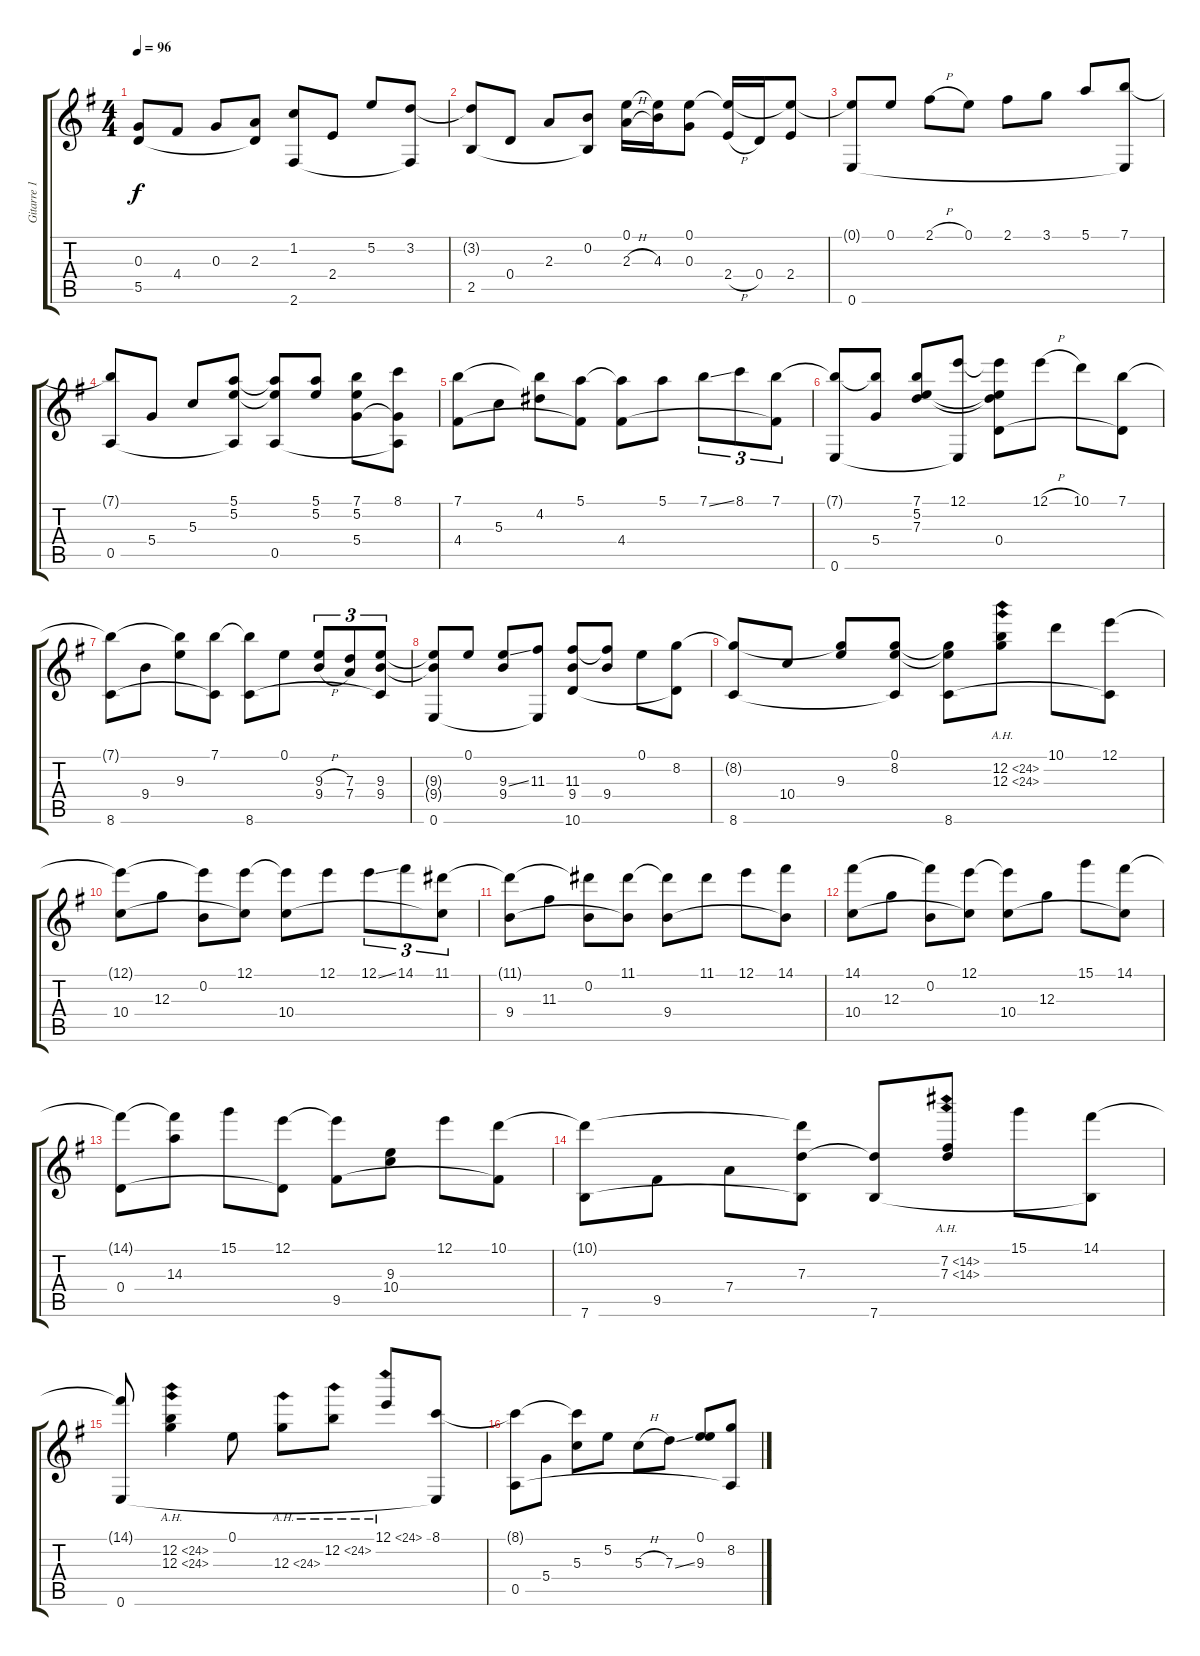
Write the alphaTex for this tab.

\track ("Gitarre 1" "Gitarre 1") {instrument acousticguitarsteel}
\staff {score tabs}
\tuning (E4 B3 G3 D3 A2 E2) {hide}
\ts (4 4)
\tempo 96
\clef g2
\ks g
(0.3{t} 5.5).8{dy f} 4.4.8 0.3.8 (2.3 5.5{t}).8 (1.2 2.6).8 2.4.8 5.2.8 (3.2 2.6{t}).8 |
(3.2{t} 2.5).8 0.4.8 2.3.8 (0.2 2.5{t}).8 (0.1 2.3{h}).16 (0.1{t} 4.3).16 (0.1 0.3).8 (0.1{t} 2.4{h}).16 0.4.16 (0.1{t} 2.4).8 |
(0.1{t} 0.6).8 0.1.8 2.1{h}.8 0.1.8 2.1.8 3.1.8 5.1.8 (7.1 0.6{t}).8 |
(7.1{t} 0.5).8 5.4.8 5.3.8 (5.1 5.2 0.5{t}).8 (5.1{t} 5.2{t} 0.5).8 (5.1 5.2).8 (7.1 5.2 5.4).8 (8.1 5.4{t} 0.5{t}).8 |
(7.1 4.4).8 5.3.8 (7.1{t} 4.2).8 (5.1 4.4{t}).8 (5.1{t} 4.4).8 5.1.8 7.1{ss}.8{tu (3 2)} 8.1.8{tu (3 2)} (7.1 4.4{t}).8{tu (3 2)} |
(7.1{t} 0.6).8 (7.1{t} 5.4).8 (7.1 5.2 7.3).8 (12.1 0.6{t}).8 (12.1{t} 5.2{t} 7.3{t} 0.4).8 12.1{h}.8 10.1.8 (7.1 0.4{t}).8 |
(7.1{t} 8.6).8 9.4.8 (7.1{t} 9.3).8 (7.1 8.6{t}).8 (7.1{t} 8.6).8 0.1.8 (9.3{h} 9.4{h}).8{tu (3 2)} (7.3 7.4).8{tu (3 2)} (9.3 9.4 8.6{t}).8{tu (3 2)} |
(9.3{t} 9.4{t} 0.6).8 0.1.8 (9.3{ss} 9.4).8 (11.3 0.6{t}).8 (11.3 9.4 10.6).8 (11.3{t} 9.4).8 0.1.8 (8.2 10.6{t}).8 |
(8.2{t} 8.6).8 10.4.8 (8.2{t} 9.3).8 (0.1 8.2 8.6{t}).8 (0.1{t} 8.2{t} 8.6).8 (12.2{ah 12} 12.3{ah 12}).8 10.1.8 (12.1 8.6{t}).8 |
(12.1{t} 10.4).8 12.3.8 (12.1{t} 0.2).8 (12.1 10.4{t}).8 (12.1{t} 10.4).8 12.1.8 12.1{ss}.8{tu (3 2)} 14.1.8{tu (3 2)} (11.1 10.4{t}).8{tu (3 2)} |
(11.1{t} 9.4).8 11.3.8 (11.1{t} 0.2).8 (11.1 9.4{t}).8 (11.1{t} 9.4).8 11.1.8 12.1.8 (14.1 9.4{t}).8 |
(14.1 10.4).8 12.3.8 (14.1{t} 0.2).8 (12.1 10.4{t}).8 (12.1{t} 10.4).8 12.3.8 15.1.8 (14.1 10.4{t}).8 |
(14.1{t} 0.4).8 (14.1{t} 14.3).8 15.1.8 (12.1 0.4{t}).8 (12.1{t} 9.5).8 (9.3 10.4).8 12.1.8 (10.1 9.5{t}).8 |
(10.1{t} 7.6).8 9.5.8 7.4.8 (10.1{t} 7.3 7.6{t}).8 (7.3{t} 7.6).8 (7.2{ah 7} 7.3{ah 7}).8 15.1.8 (14.1 7.6{t}).8 |
(14.1{t} 0.6).8 (12.2{ah 12} 12.3{ah 12}).4 0.1.8 12.3{ah 12}.8 12.2{ah 12}.8 12.1{ah 12}.8 (8.1 0.6{t}).8 |
(8.1{t} 0.5).8 5.4.8 (8.1{t} 5.3).8 5.2.8 5.3{h}.8 7.3{ss}.8 (0.1 9.3).8 (8.2 0.5{t}).8
